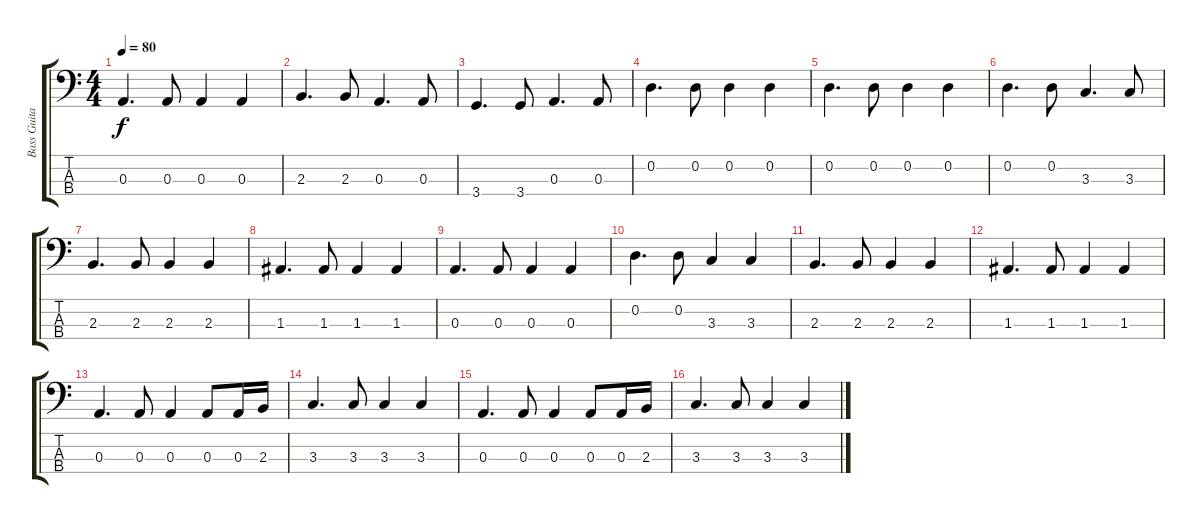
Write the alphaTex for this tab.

\track ("Bass Guitar" "Bass Guita") {instrument electricbassfinger}
\staff {score tabs}
\tuning (G2 D2 A1 E1) {hide}
\ts (4 4)
\tempo 80
\clef f4
\ks c
0.3.4{d dy f} 0.3.8 0.3.4 0.3.4 |
2.3.4{d} 2.3.8 0.3.4{d} 0.3.8 |
3.4.4{d} 3.4.8 0.3.4{d} 0.3.8 |
0.2.4{d} 0.2.8 0.2.4 0.2.4 |
0.2.4{d} 0.2.8 0.2.4 0.2.4 |
0.2.4{d} 0.2.8 3.3.4{d} 3.3.8 |
2.3.4{d} 2.3.8 2.3.4 2.3.4 |
1.3.4{d} 1.3.8 1.3.4 1.3.4 |
0.3.4{d} 0.3.8 0.3.4 0.3.4 |
0.2.4{d} 0.2.8 3.3.4 3.3.4 |
2.3.4{d} 2.3.8 2.3.4 2.3.4 |
1.3.4{d} 1.3.8 1.3.4 1.3.4 |
0.3.4{d} 0.3.8 0.3.4 0.3.8 0.3.16 2.3.16 |
3.3.4{d} 3.3.8 3.3.4 3.3.4 |
0.3.4{d} 0.3.8 0.3.4 0.3.8 0.3.16 2.3.16 |
3.3.4{d} 3.3.8 3.3.4 3.3.4
